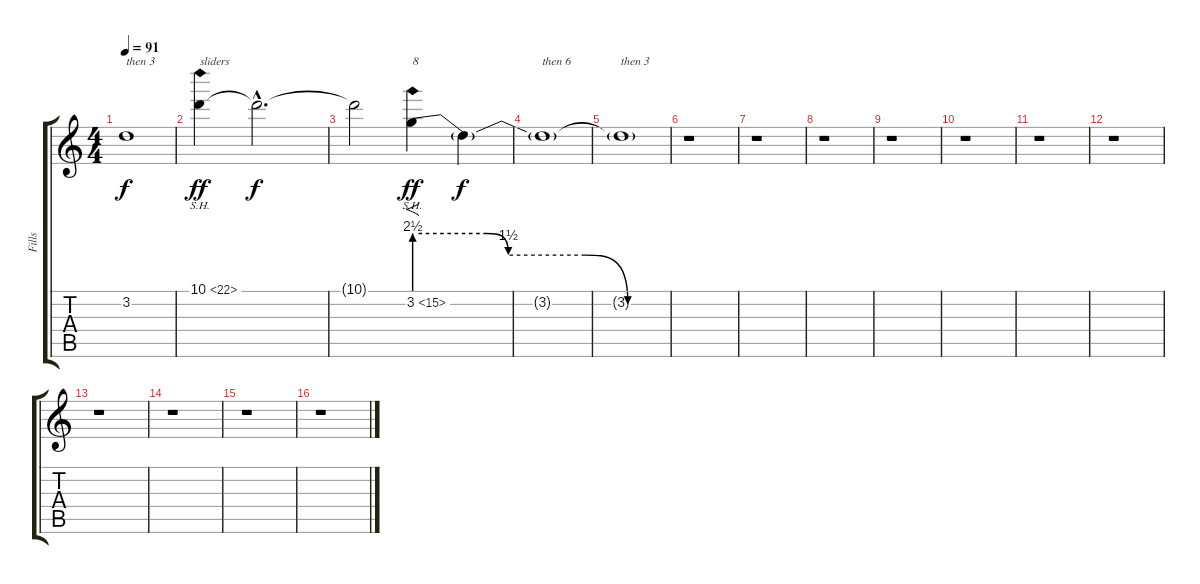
\track ("Fills" "Fills") {instrument overdrivenguitar}
\staff {score tabs}
\tuning (E4 B3 G3 D3 A2 D2) {hide}
\ts (4 4)
\tempo 91
\clef g2
\ks c
3.2{t}.1{txt "then 3" dy f volume 13} |
10.1{sh 12}.4{txt "sliders" dy ff volume 14} 10.1{hac t}.2{d dy f} |
10.1{t}.2 3.2{be (custom 0 10 17 10 22 6 40 6 50 0 60 0) sh 12}.4{f txt "8" dy ff} 3.2{t}.4{dy f volume 15} |
3.2{t}.1{txt "then 6"} |
3.2{t}.1{txt "then 3" volume 13} |
r.1 |
r.1 |
r.1 |
r.1 |
r.1 |
r.1 |
r.1 |
r.1 |
r.1 |
r.1 |
r.1
